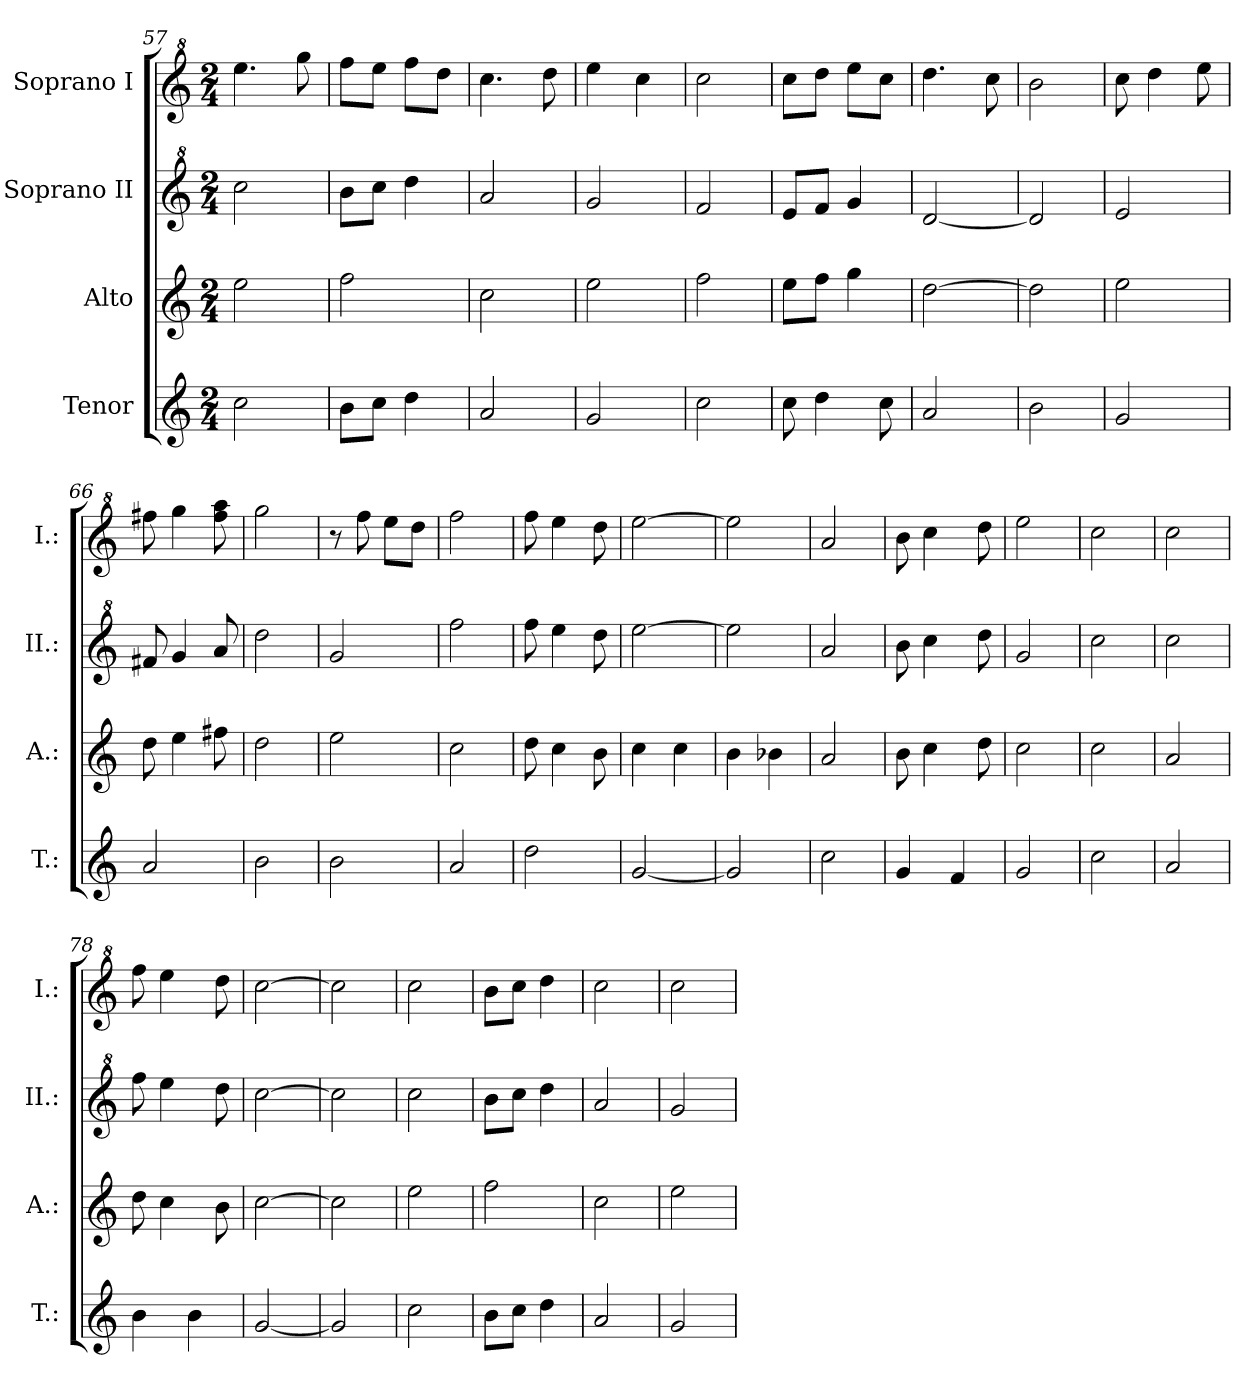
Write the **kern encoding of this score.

**kern	**kern	**kern	**kern
*part4	*part3	*part2	*part1
*staff4	*staff3	*staff2	*staff1
*I"Tenor	*I"Alto	*I"Soprano II	*I"Soprano I
*I'T.:	*I'A.:	*I'II.:	*I'I.:
*clefG2	*clefG2	*clefG^2	*clefG^2
*k[]	*k[]	*k[]	*k[]
*M2/4	*M2/4	*M2/4	*M2/4
=57	=57	=57	=57
2cc\	2ee\	2ccc\	4.eee\
.	.	.	8ggg\
=58	=58	=58	=58
8b\L	2ff\	8bb\L	8fff\L
8cc\J	.	8ccc\J	8eee\J
4dd\	.	4ddd\	8fff\L
.	.	.	8ddd\J
=59	=59	=59	=59
2a/	2cc\	2aa/	4.ccc\
.	.	.	8ddd\
=60	=60	=60	=60
2g/	2ee\	2gg/	4eee\
.	.	.	4ccc\
=61	=61	=61	=61
2cc\	2ff\	2ff/	2ccc\
!!LO:LB:g=z
=62	=62	=62	=62
8cc\	8ee\L	8ee/L	8ccc\L
4dd\	8ff\J	8ff/J	8ddd\J
.	4gg\	4gg/	8eee\L
8cc\	.	.	8ccc\J
=63	=63	=63	=63
2a/	[2dd\	[2dd/	4.ddd\
.	.	.	8ccc\
=64	=64	=64	=64
2b\	2dd\]	2dd/]	2bb\
=65	=65	=65	=65
2g/	2ee\	2ee/	8ccc\
.	.	.	4ddd\
.	.	.	8eee\
=66	=66	=66	=66
2a/	8dd\	8ff#X/	8fff#X\
.	4ee\	4gg/	4ggg\
.	8ff#X\	8aa/	8fff#\ 8aaa\
=67	=67	=67	=67
2b\	2dd\	2ddd\	2ggg\
=68	=68	=68	=68
2b\	2ee\	2gg/	8r
.	.	.	8fff\
.	.	.	8eee\L
.	.	.	8ddd\J
=69	=69	=69	=69
2a/	2cc\	2fff\	2fff\
=70	=70	=70	=70
2dd\	8dd\	8fff\	8fff\
.	4cc\	4eee\	4eee\
.	8b\	8ddd\	8ddd\
=71	=71	=71	=71
[2g/	4cc\	[2eee\	[2eee\
.	4cc\	.	.
=72	=72	=72	=72
2g/]	4b\	2eee\]	2eee\]
.	4b-X\	.	.
=73	=73	=73	=73
2cc\	2a/	2aa/	2aa/
=74	=74	=74	=74
4g/	8b\	8bb\	8bb\
.	4cc\	4ccc\	4ccc\
4f/	.	.	.
.	8dd\	8ddd\	8ddd\
=75	=75	=75	=75
2g/	2cc\	2gg/	2eee\
=76	=76	=76	=76
2cc\	2cc\	2ccc\	2ccc\
!!LO:LB:g=z
=77	=77	=77	=77
2a/	2a/	2ccc\	2ccc\
=78	=78	=78	=78
4b\	8dd\	8fff\	8fff\
.	4cc\	4eee\	4eee\
4b\	.	.	.
.	8b\	8ddd\	8ddd\
=79	=79	=79	=79
[2g/	[2cc\	[2ccc\	[2ccc\
=80	=80	=80	=80
2g/]	2cc\]	2ccc\]	2ccc\]
=81	=81	=81	=81
2cc\	2ee\	2ccc\	2ccc\
=82	=82	=82	=82
8b\L	2ff\	8bb\L	8bb\L
8cc\J	.	8ccc\J	8ccc\J
4dd\	.	4ddd\	4ddd\
=83	=83	=83	=83
2a/	2cc\	2aa/	2ccc\
=84	=84	=84	=84
2g/	2ee\	2gg/	2ccc\
=	=	=	=
*-	*-	*-	*-
